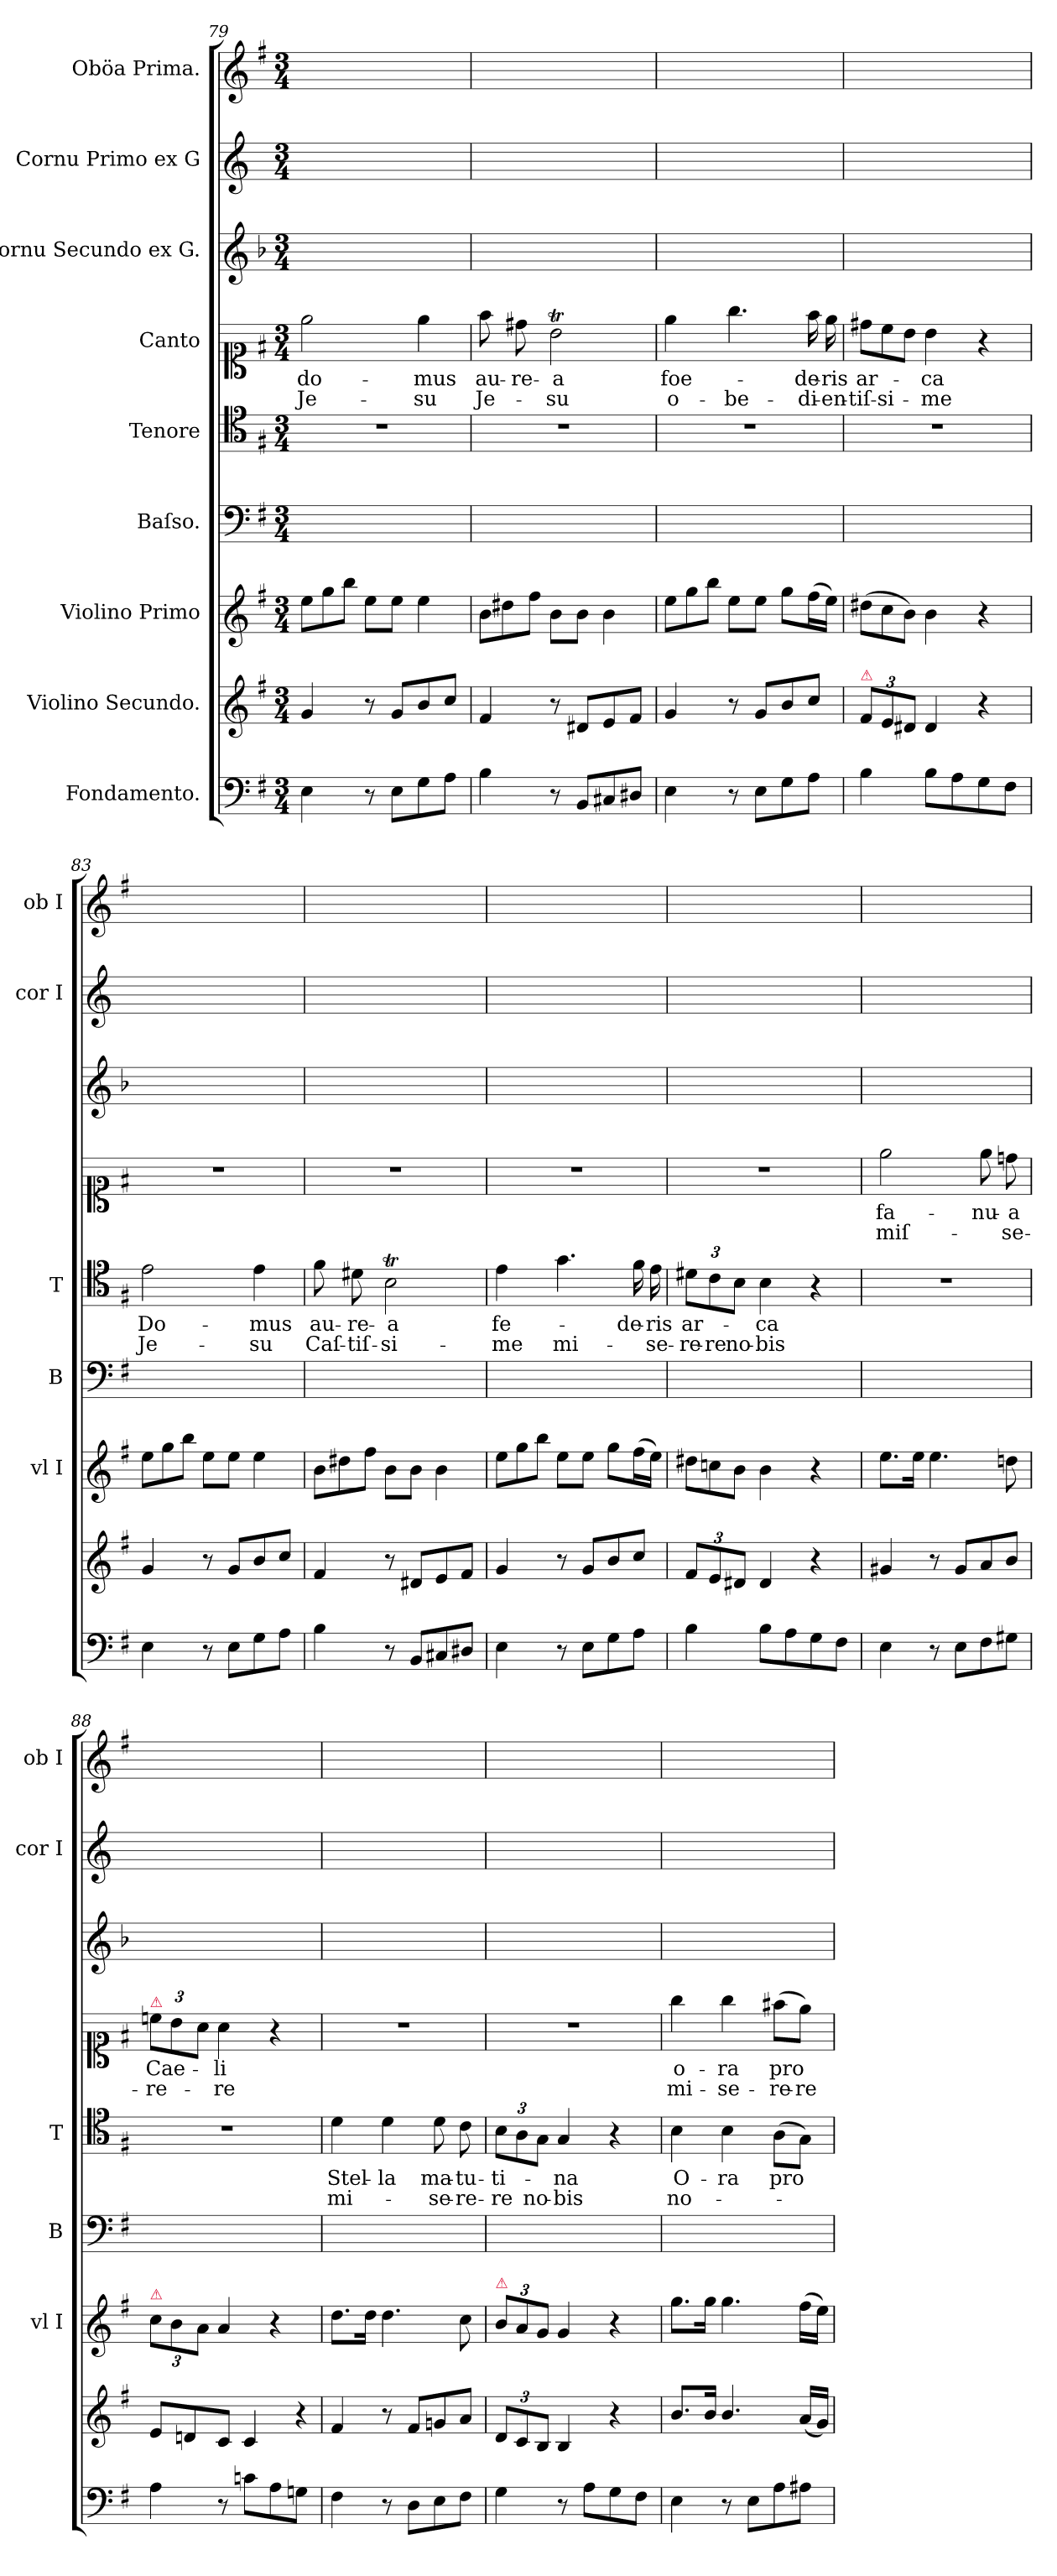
**kern	**kern	**kern	**kern	**kern	**text	**text	**kern	**text	**text	**kern	**kern	**kern
*part9	*part8	*part7	*part6	*part5	*part5	*part5	*part4	*part4	*part4	*part3	*part2	*part1
*staff9	*staff8	*staff7	*staff6	*staff5	*staff5	*staff5	*staff4	*staff4	*staff4	*staff3	*staff2	*staff1
*I"Fondamento.	*I"Violino Secundo.	*I"Violino Primo	*I"Baſso.	*I"Tenore	*	*	*I"Canto	*	*	*I"Cornu Secundo ex G.	*I"Cornu Primo ex G	*I"Oböa Prima.
*	*	*I'vl I	*I'B	*I'T	*	*	*	*	*	*	*I'cor I	*I'ob I
*clefF4	*clefG2	*clefG2	*clefF4	*clefC4	*	*	*clefC1	*	*	*clefG2	*clefG2	*clefG2
*	*	*	*	*	*	*	*	*	*	*ITrd-1c-2	*ITrd3c5	*
*k[f#]	*k[f#]	*k[f#]	*k[f#]	*k[f#]	*	*	*k[f#]	*	*	*k[f#]	*k[f#]	*k[f#]
*e:	*e:	*e:	*e:	*e:	*	*	*e:	*	*	*e:	*e:	*e:
*M3/4	*M3/4	*M3/4	*M3/4	*M3/4	*	*	*M3/4	*	*	*M3/4	*M3/4	*M3/4
*	*	*Xtuplet	*	*	*	*	*	*	*	*	*	*
=79	=79	=79	=79	=79	=79	=79	=79	=79	=79	=79	=79	=79
4E\	4g/	12ee\L	2.ryy	2.r	.	.	2ee\	do-	Je-	2.ryy	2.ryy	2.ryy
.	.	12gg\	.	.	.	.	.	.	.	.	.	.
.	.	12bb\J	.	.	.	.	.	.	.	.	.	.
8r	8r	8ee\L	.	.	.	.	.	.	.	.	.	.
8E\L	8g/L	8ee\J	.	.	.	.	.	.	.	.	.	.
8G\	8b/	4ee\	.	.	.	.	4ee\	-mus	-su	.	.	.
8A\J	8cc/J	.	.	.	.	.	.	.	.	.	.	.
=80	=80	=80	=80	=80	=80	=80	=80	=80	=80	=80	=80	=80
4B\	4f#/	12b\L	2.ryy	2.r	.	.	8ff#\	au-	Je-	2.ryy	2.ryy	2.ryy
.	.	12dd#X\	.	.	.	.	.	.	.	.	.	.
.	.	.	.	.	.	.	8dd#X\	-re-	.	.	.	.
.	.	12ff#\J	.	.	.	.	.	.	.	.	.	.
8r	8r	8b\L	.	.	.	.	2bt\	-a	-su	.	.	.
8BB/L	8d#X/L	8b\J	.	.	.	.	.	.	.	.	.	.
8C#X/	8e/	4b\	.	.	.	.	.	.	.	.	.	.
8D#X/J	8f#/J	.	.	.	.	.	.	.	.	.	.	.
=81	=81	=81	=81	=81	=81	=81	=81	=81	=81	=81	=81	=81
4E\	4g/	12ee\L	2.ryy	2.r	.	.	4ee\	foe-	o-	2.ryy	2.ryy	2.ryy
.	.	12gg\	.	.	.	.	.	.	.	.	.	.
.	.	12bb\J	.	.	.	.	.	.	.	.	.	.
8r	8r	8ee\L	.	.	.	.	4.gg\	.	-be-	.	.	.
8E\L	8g/L	8ee\J	.	.	.	.	.	.	.	.	.	.
8G\	8b/	8gg\L	.	.	.	.	.	.	.	.	.	.
8A\J	8cc/J	(16ff#\L	.	.	.	.	16ff#\	-de-	-di-	.	.	.
.	.	16ee\JJ)	.	.	.	.	16ee\	-ris	-en-	.	.	.
=82	=82	=82	=82	=82	=82	=82	=82	=82	=82	=82	=82	=82
*	*	*	*	*	*	*	*Xtuplet	*	*	*	*	*
!	!LO:TX:a:color=crimson:t=⚠	!	!	!	!	!	!	!	!	!	!	!
4B\	12f#/L	(12dd#X\L	2.ryy	2.r	.	.	12dd#X\L	ar-	-tiſ-	2.ryy	2.ryy	2.ryy
.	12e/	12cc\	.	.	.	.	12cc\	.	-si-	.	.	.
.	12d#X/J	12b\J)	.	.	.	.	12b\J	.	.	.	.	.
8B\L	4d#/	4b\	.	.	.	.	4b\	-ca	-me	.	.	.
8A\	.	.	.	.	.	.	.	.	.	.	.	.
8G\	4r	4r	.	.	.	.	4r	.	.	.	.	.
8F#\J	.	.	.	.	.	.	.	.	.	.	.	.
=83	=83	=83	=83	=83	=83	=83	=83	=83	=83	=83	=83	=83
4E\	4g/	12ee\L	2.ryy	2e\	Do-	Je-	2.r	.	.	2.ryy	2.ryy	2.ryy
.	.	12gg\	.	.	.	.	.	.	.	.	.	.
.	.	12bb\J	.	.	.	.	.	.	.	.	.	.
8r	8r	8ee\L	.	.	.	.	.	.	.	.	.	.
8E\L	8g/L	8ee\J	.	.	.	.	.	.	.	.	.	.
8G\	8b/	4ee\	.	4e\	-mus	-su	.	.	.	.	.	.
8A\J	8cc/J	.	.	.	.	.	.	.	.	.	.	.
=84	=84	=84	=84	=84	=84	=84	=84	=84	=84	=84	=84	=84
4B\	4f#/	12b\L	2.ryy	8f#\	au-	Caſ-	2.r	.	.	2.ryy	2.ryy	2.ryy
.	.	12dd#X\	.	.	.	.	.	.	.	.	.	.
.	.	.	.	8d#X\	-re-	-tiſ-	.	.	.	.	.	.
.	.	12ff#\J	.	.	.	.	.	.	.	.	.	.
8r	8r	8b\L	.	2Bt\	-a	-si-	.	.	.	.	.	.
8BB/L	8d#X/L	8b\J	.	.	.	.	.	.	.	.	.	.
8C#X/	8e/	4b\	.	.	.	.	.	.	.	.	.	.
8D#X/J	8f#/J	.	.	.	.	.	.	.	.	.	.	.
=85	=85	=85	=85	=85	=85	=85	=85	=85	=85	=85	=85	=85
4E\	4g/	12ee\L	2.ryy	4e\	fe-	-me	2.r	.	.	2.ryy	2.ryy	2.ryy
.	.	12gg\	.	.	.	.	.	.	.	.	.	.
.	.	12bb\J	.	.	.	.	.	.	.	.	.	.
8r	8r	8ee\L	.	4.g\	.	mi-	.	.	.	.	.	.
8E\L	8g/L	8ee\J	.	.	.	.	.	.	.	.	.	.
8G\	8b/	8gg\L	.	.	.	.	.	.	.	.	.	.
8A\J	8cc/J	(16ff#\L	.	16f#\	-de-	.	.	.	.	.	.	.
.	.	16ee\JJ)	.	16e\	-ris	-se-	.	.	.	.	.	.
=86	=86	=86	=86	=86	=86	=86	=86	=86	=86	=86	=86	=86
4B\	12f#/L	12dd#X\L	2.ryy	12d#X\L	ar-	-re-	2.r	.	.	2.ryy	2.ryy	2.ryy
.	12e/	12ccn\	.	12c\	.	-re	.	.	.	.	.	.
.	12d#X/J	12b\J	.	12B\J	.	no-	.	.	.	.	.	.
8B\L	4d#/	4b\	.	4B\	-ca	-bis	.	.	.	.	.	.
8A\	.	.	.	.	.	.	.	.	.	.	.	.
8G\	4r	4r	.	4r	.	.	.	.	.	.	.	.
8F#\J	.	.	.	.	.	.	.	.	.	.	.	.
=87	=87	=87	=87	=87	=87	=87	=87	=87	=87	=87	=87	=87
4E\	4g#X/	8.ee\L	2.ryy	2.r	.	.	2ee\	fa-	miſ-	2.ryy	2.ryy	2.ryy
.	.	16ee\Jk	.	.	.	.	.	.	.	.	.	.
8r	8r	4.ee\	.	.	.	.	.	.	.	.	.	.
8E\L	8g#/L	.	.	.	.	.	.	.	.	.	.	.
8F#\	8a/	.	.	.	.	.	8ee\	-nu-	.	.	.	.
8G#X\J	8b/J	8ddn\	.	.	.	.	8ddn\	-a	-se-	.	.	.
=88	=88	=88	=88	=88	=88	=88	=88	=88	=88	=88	=88	=88
*	*	*tuplet	*	*	*	*	*tuplet	*	*	*	*	*
!	!	!	!	!	!	!	!LO:TX:a:color=crimson:t=⚠	!	!	!	!	!
!	!	!LO:TX:a:color=crimson:t=⚠	!	!	!	!	!	!	!	!	!	!
4A\	8e/L	12cc\L	2.ryy	2.r	.	.	12ccn\L	Cae-	-re-	2.ryy	2.ryy	2.ryy
.	.	12b\	.	.	.	.	12b\	.	.	.	.	.
.	8dn/	.	.	.	.	.	.	.	.	.	.	.
.	.	12a\J	.	.	.	.	12a\J	.	.	.	.	.
8r	8c/J	4a/	.	.	.	.	4a\	-li	-re	.	.	.
8cn\L	4c/	.	.	.	.	.	.	.	.	.	.	.
8A\	.	4r	.	.	.	.	4r	.	.	.	.	.
!	!LO:N:vis=4	!	!	!	!	!	!	!	!	!	!	!
8Gn\J	8r	.	.	.	.	.	.	.	.	.	.	.
=89	=89	=89	=89	=89	=89	=89	=89	=89	=89	=89	=89	=89
4F#\	4f#/	8.dd\L	2.ryy	4d\	Stel-	mi-	2.r	.	.	2.ryy	2.ryy	2.ryy
.	.	16dd\Jk	.	.	.	.	.	.	.	.	.	.
8r	8r	4.dd\	.	4d\	-la	.	.	.	.	.	.	.
8D\L	8f#/L	.	.	.	.	.	.	.	.	.	.	.
8E\	8gn/	.	.	8d\	ma-	-se-	.	.	.	.	.	.
8F#\J	8a/J	8cc\	.	8c\	-tu-	-re-	.	.	.	.	.	.
=90	=90	=90	=90	=90	=90	=90	=90	=90	=90	=90	=90	=90
!	!	!LO:TX:a:color=crimson:t=⚠	!	!	!	!	!	!	!	!	!	!
4G\	12d/L	12b/L	2.ryy	12B\L	-ti-	-re	2.r	.	.	2.ryy	2.ryy	2.ryy
.	12c/	12a/	.	12A\	.	.	.	.	.	.	.	.
.	12B/J	12g/J	.	12G\J	.	no-	.	.	.	.	.	.
8r	4B/	4g/	.	4G/	-na	-bis	.	.	.	.	.	.
8A\L	.	.	.	.	.	.	.	.	.	.	.	.
8G\	4r	4r	.	4r	.	.	.	.	.	.	.	.
8F#\J	.	.	.	.	.	.	.	.	.	.	.	.
=91	=91	=91	=91	=91	=91	=91	=91	=91	=91	=91	=91	=91
4E\	8.b/L	8.gg\L	2.ryy	4B\	O-	no-	4gg\	o-	mi-	2.ryy	2.ryy	2.ryy
.	16b/Jk	16gg\Jk	.	.	.	.	.	.	.	.	.	.
8r	4.b/	4.gg\	.	4B\	-ra	.	4gg\	-ra	-se-	.	.	.
8E\L	.	.	.	.	.	.	.	.	.	.	.	.
8A\	.	.	.	(8A\L	pro	.	(8ff#X\L	pro	-re-	.	.	.
8A#X\J	(16a/LL	(16ff#\LL	.	8G\J)	.	.	8ee\J)	.	-re	.	.	.
.	16g/JJ)	16ee\JJ)	.	.	.	.	.	.	.	.	.	.
=	=	=	=	=	=	=	=	=	=	=	=	=
*-	*-	*-	*-	*-	*-	*-	*-	*-	*-	*-	*-	*-
